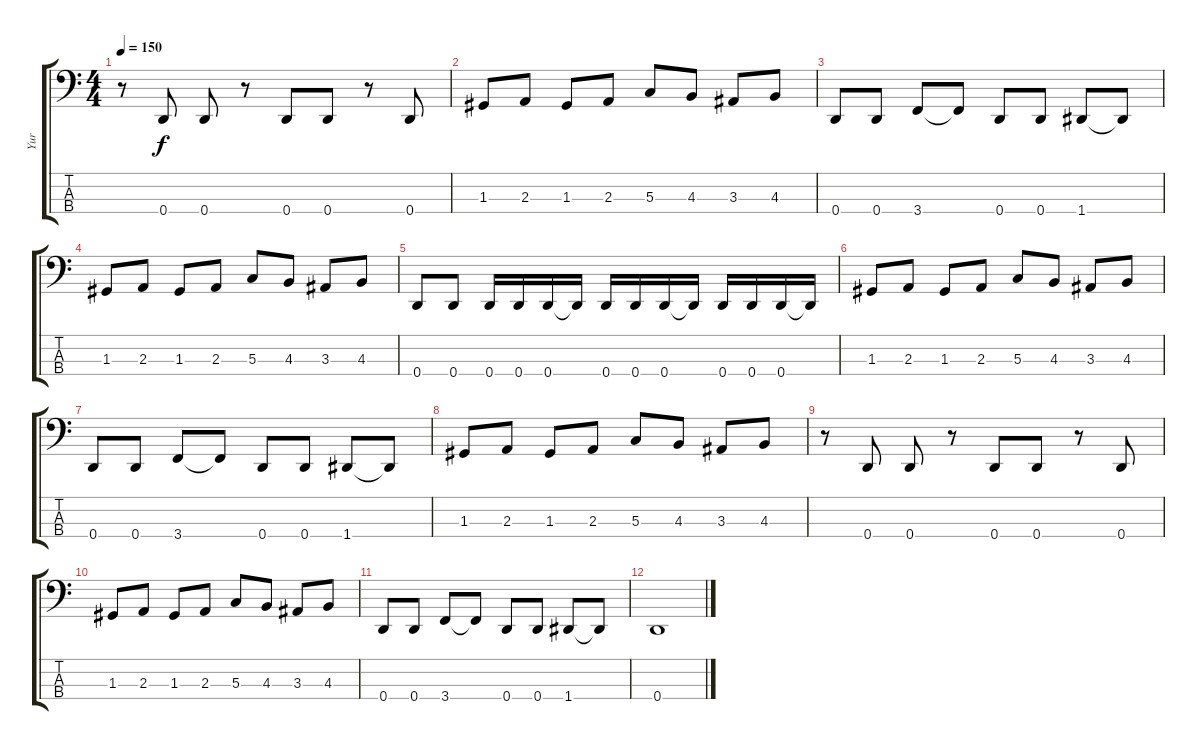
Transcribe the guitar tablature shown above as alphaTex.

\track ("Yur" "Yur") {instrument electricbasspick}
\staff {score tabs}
\tuning (F2 C2 G1 D1) {hide}
\ts (4 4)
\tempo 150
\clef f4
\ks c
r.8{dy f} 0.4.8 0.4.8 r.8 0.4.8 0.4.8 r.8 0.4.8 |
1.3.8 2.3.8 1.3.8 2.3.8 5.3.8 4.3.8 3.3.8 4.3.8 |
0.4.8 0.4.8 3.4.8 3.4{t}.8 0.4.8 0.4.8 1.4.8 1.4{t}.8 |
1.3.8 2.3.8 1.3.8 2.3.8 5.3.8 4.3.8 3.3.8 4.3.8 |
0.4.8 0.4.8 0.4.16 0.4.16 0.4.16 0.4{t}.16 0.4.16 0.4.16 0.4.16 0.4{t}.16 0.4.16 0.4.16 0.4.16 0.4{t}.16 |
1.3.8 2.3.8 1.3.8 2.3.8 5.3.8 4.3.8 3.3.8 4.3.8 |
0.4.8 0.4.8 3.4.8 3.4{t}.8 0.4.8 0.4.8 1.4.8 1.4{t}.8 |
1.3.8 2.3.8 1.3.8 2.3.8 5.3.8 4.3.8 3.3.8 4.3.8 |
r.8 0.4.8 0.4.8 r.8 0.4.8 0.4.8 r.8 0.4.8 |
1.3.8 2.3.8 1.3.8 2.3.8 5.3.8 4.3.8 3.3.8 4.3.8 |
0.4.8 0.4.8 3.4.8 3.4{t}.8 0.4.8 0.4.8 1.4.8 1.4{t}.8 |
0.4.1
